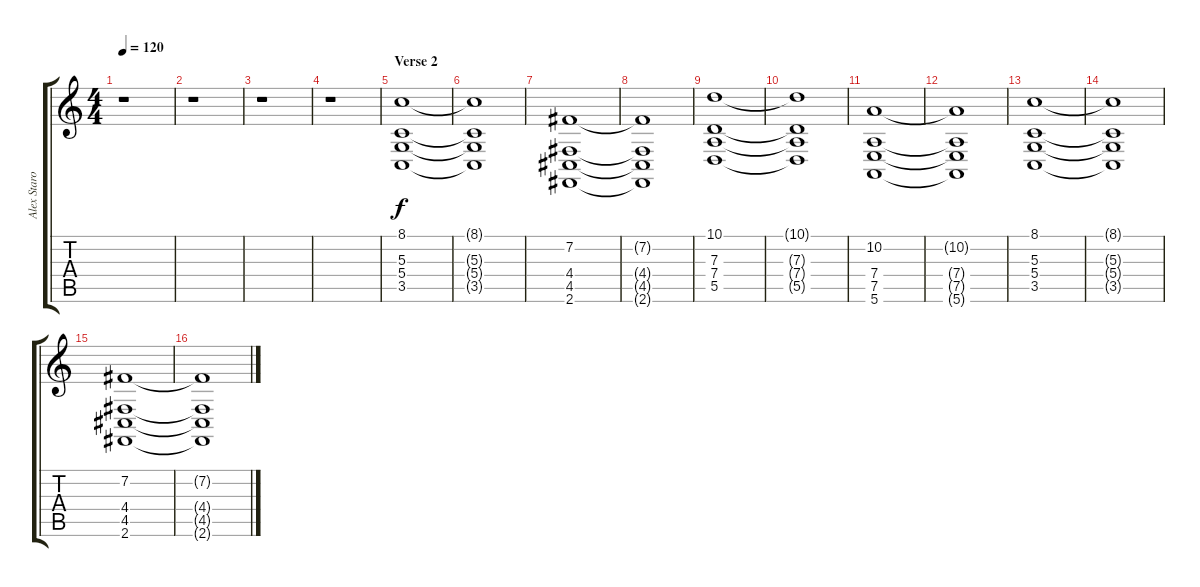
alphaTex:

\track ("Alex Staropoli - Organ / Horn / Timpani" "Alex Staro") {instrument churchorgan}
\staff {score tabs}
\tuning (E4 B3 G3 D3 A2 E2) {hide}
\ts (4 4)
\tempo 120
\clef g2
\ks c
r.1{dy f} |
r.1 |
r.1 |
r.1 |
\section ("" "Verse 2")
(8.1 5.3 5.4 3.5).1{volume 16 instrument churchorgan} |
(8.1{t} 5.3{t} 5.4{t} 3.5{t}).1 |
(7.2 4.4 4.5 2.6).1 |
(7.2{t} 4.4{t} 4.5{t} 2.6{t}).1 |
(10.1 7.3 7.4 5.5).1 |
(10.1{t} 7.3{t} 7.4{t} 5.5{t}).1 |
(10.2 7.4 7.5 5.6).1 |
(10.2{t} 7.4{t} 7.5{t} 5.6{t}).1 |
(8.1 5.3 5.4 3.5).1 |
(8.1{t} 5.3{t} 5.4{t} 3.5{t}).1 |
(7.2 4.4 4.5 2.6).1 |
(7.2{t} 4.4{t} 4.5{t} 2.6{t}).1
